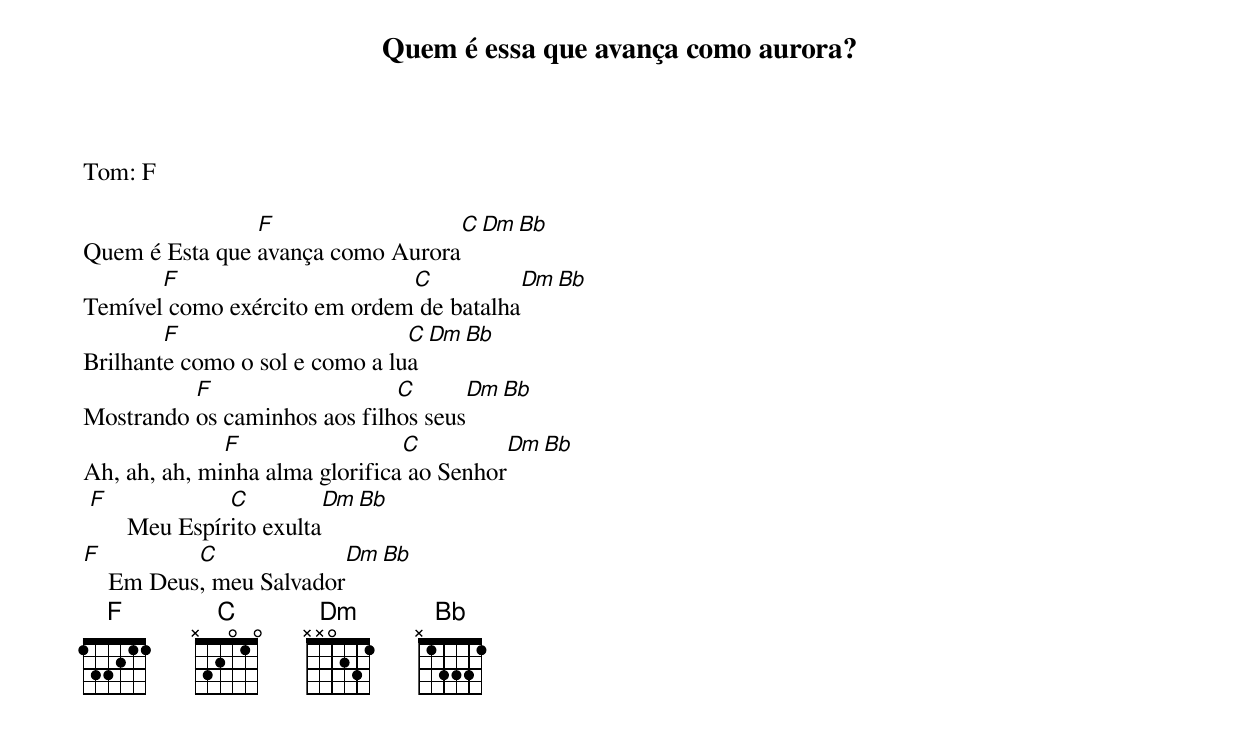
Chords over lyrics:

Quem é essa que avança como aurora?
Tom: F

                F                  C                      Dm      Bb
Quem é Esta que avança como Aurora
       F                      C                                    Dm       Bb
Temível como exército em ordem de batalha
        F                       C                   Dm    Bb
Brilhante como o sol e como a lua
          F                   C                             Dm      Bb
Mostrando os caminhos aos filhos seus
              F                 C                             Dm      Bb
Ah, ah, ah, minha alma glorifica ao Senhor
 F              C             Dm    Bb
       Meu Espírito exulta
F          C                        Dm    Bb
    Em Deus, meu Salvador
